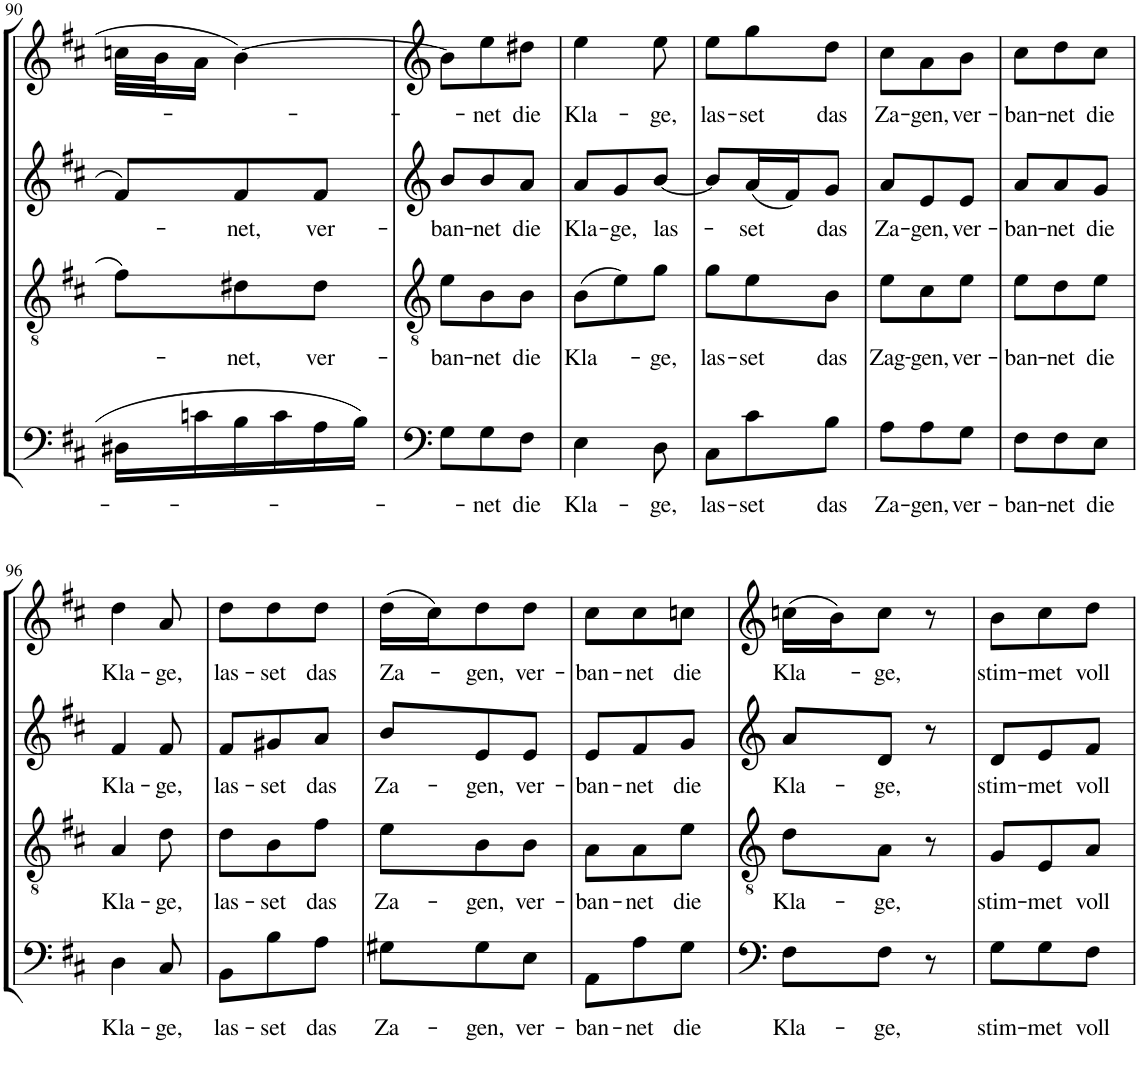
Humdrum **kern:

**kern	**text	**kern	**text	**kern	**text	**kern	**text
*part4	*part4	*part3	*part3	*part2	*part2	*part1	*part1
*staff4	*staff4	*staff3	*staff3	*staff2	*staff2	*staff1	*staff1
*I"BaÃ	*	*I"Tenor	*	*I"Alt	*	*I"Sopran	*
!!LO:PB:g=z
*clefF4	*	*clefGv2	*	*clefG2	*	*clefG2	*
*k[f#c#]	*	*k[f#c#]	*	*k[f#c#]	*	*k[f#c#]	*
*M3/8	*	*M3/8	*	*M3/8	*	*M3/8	*
=90	=90	=90	=90	=90	=90	=90	=90
16D#X\LL	.	8f#\L	.	8f#/L	.	32ccn\LLL	.
.	.	.	.	.	.	32b\J	.
16cn\	.	.	.	.	.	16a\JJ	.
!	!	!	!LO:LY:b	!	!LO:LY:b	!	!
16B\	.	8d#X\	net,	8f#/	net,	[4b\	.
16c\	.	.	.	.	.	.	.
!	!	!	!LO:LY:b	!	!LO:LY:b	!	!
16A\	.	8d#\J	ver-	8f#/J	ver-	.	.
16B\JJ	.	.	.	.	.	.	.
=91	=91	=91	=91	=91	=91	=91	=91
!	!	!	!LO:LY:b	!	!LO:LY:b	!	!
8G\L	.	8e\L	ban-	8b/L	ban-	8b\L]	.
!	!LO:LY:b	!	!LO:LY:b	!	!LO:LY:b	!	!LO:LY:b
8G\	net	8B\	net	8b/	net	8ee\	net
!	!LO:LY:b	!	!LO:LY:b	!	!LO:LY:b	!	!LO:LY:b
8F#\J	die	8B\J	die	8a/J	die	8dd#X\J	die
=92	=92	=92	=92	=92	=92	=92	=92
!	!LO:LY:b	!	!LO:LY:b	!	!LO:LY:b	!	!LO:LY:b
4E\	Kla-	(8B\L	Kla	8a/L	Kla-	4ee\	Kla-
!	!	!	!	!	!LO:LY:b	!	!
.	.	8e\)	.	8g/	ge,	.	.
!	!LO:LY:b	!	!LO:LY:b	!	!LO:LY:b	!	!LO:LY:b
8D\	ge,	8g\J	ge,	[8b/J	las-	8ee\	ge,
=93	=93	=93	=93	=93	=93	=93	=93
!	!LO:LY:b	!	!LO:LY:b	!	!	!	!LO:LY:b
8C#\L	las-	8g\L	las-	8b/L]	.	8ee\L	las-
!	!LO:LY:b	!	!LO:LY:b	!	!LO:LY:b	!	!LO:LY:b
8c#\	set	8e\	set	(16a/L	set	8gg\	set
.	.	.	.	16f#/J)	.	.	.
!	!LO:LY:b	!	!LO:LY:b	!	!LO:LY:b	!	!LO:LY:b
8B\J	das	8B\J	das	8g/J	das	8dd\J	das
=94	=94	=94	=94	=94	=94	=94	=94
!	!LO:LY:b	!	!LO:LY:b	!	!LO:LY:b	!	!LO:LY:b
8A\L	Za-	8e\L	Zag-	8a/L	Za-	8cc#\L	Za-
!	!LO:LY:b	!	!LO:LY:b	!	!LO:LY:b	!	!LO:LY:b
8A\	gen,	8c#\	gen,	8e/	gen,	8a\	gen,
!	!LO:LY:b	!	!LO:LY:b	!	!LO:LY:b	!	!LO:LY:b
8G\J	ver-	8e\J	ver-	8e/J	ver-	8b\J	ver-
=95	=95	=95	=95	=95	=95	=95	=95
!	!LO:LY:b	!	!LO:LY:b	!	!LO:LY:b	!	!LO:LY:b
8F#\L	ban-	8e\L	ban-	8a/L	ban-	8cc#\L	ban-
!	!LO:LY:b	!	!LO:LY:b	!	!LO:LY:b	!	!LO:LY:b
8F#\	net	8d\	net	8a/	net	8dd\	net
!	!LO:LY:b	!	!LO:LY:b	!	!LO:LY:b	!	!LO:LY:b
8E\J	die	8e\J	die	8g/J	die	8cc#\J	die
!!LO:LB:g=z
=96	=96	=96	=96	=96	=96	=96	=96
!	!LO:LY:b	!	!LO:LY:b	!	!LO:LY:b	!	!LO:LY:b
4D\	Kla-	4A/	Kla-	4f#/	Kla-	4dd\	Kla-
!	!LO:LY:b	!	!LO:LY:b	!	!LO:LY:b	!	!LO:LY:b
8C#/	ge,	8d\	ge,	8f#/	ge,	8a/	ge,
=97	=97	=97	=97	=97	=97	=97	=97
!	!LO:LY:b	!	!LO:LY:b	!	!LO:LY:b	!	!LO:LY:b
8BB\L	las-	8d\L	las-	8f#/L	las-	8dd\L	las-
!	!LO:LY:b	!	!LO:LY:b	!	!LO:LY:b	!	!LO:LY:b
8B\	set	8B\	set	8g#X/	set	8dd\	set
!	!LO:LY:b	!	!LO:LY:b	!	!LO:LY:b	!	!LO:LY:b
8A\J	das	8f#\J	das	8a/J	das	8dd\J	das
=98	=98	=98	=98	=98	=98	=98	=98
!	!LO:LY:b	!	!LO:LY:b	!	!LO:LY:b	!	!LO:LY:b
8G#X\L	Za-	8e\L	Za-	8b/L	Za-	(16dd\LL	Za-
.	.	.	.	.	.	16cc#\J)	.
!	!LO:LY:b	!	!LO:LY:b	!	!LO:LY:b	!	!LO:LY:b
8G#\	gen,	8B\	gen,	8e/	gen,	8dd\	gen,
!	!LO:LY:b	!	!LO:LY:b	!	!LO:LY:b	!	!LO:LY:b
8E\J	ver-	8B\J	ver-	8e/J	ver-	8dd\J	ver-
=99	=99	=99	=99	=99	=99	=99	=99
!	!LO:LY:b	!	!LO:LY:b	!	!LO:LY:b	!	!LO:LY:b
8AA\L	ban-	8A\L	ban-	8e/L	ban-	8cc#\L	ban-
!	!LO:LY:b	!	!LO:LY:b	!	!LO:LY:b	!	!LO:LY:b
8A\	net	8A\	net	8f#/	net	8cc#\	net
!	!LO:LY:b	!	!LO:LY:b	!	!LO:LY:b	!	!LO:LY:b
8G\J	die	8e\J	die	8g/J	die	8ccn\J	die
=100	=100	=100	=100	=100	=100	=100	=100
!	!LO:LY:b	!	!LO:LY:b	!	!LO:LY:b	!	!LO:LY:b
8F#\L	Kla-	8d\L	Kla-	8a/L	Kla-	(16ccn\LL	Kla
.	.	.	.	.	.	16b\J)	.
!	!LO:LY:b	!	!LO:LY:b	!	!LO:LY:b	!	!LO:LY:b
8F#\J	ge,	8A\J	ge,	8d/J	ge,	8cc\J	ge,
8r	.	8r	.	8r	.	8r	.
=101	=101	=101	=101	=101	=101	=101	=101
!	!LO:LY:b	!	!LO:LY:b	!	!LO:LY:b	!	!LO:LY:b
8G\L	stim-	8G/L	stim-	8d/L	stim-	8b\L	stim-
!	!LO:LY:b	!	!LO:LY:b	!	!LO:LY:b	!	!LO:LY:b
8G\	met	8E/	met	8e/	met	8cc#\	met
!	!LO:LY:b	!	!LO:LY:b	!	!LO:LY:b	!	!LO:LY:b
8F#\J	voll	8A/J	voll	8f#/J	voll	8dd\J	voll
=	=	=	=	=	=	=	=
*-	*-	*-	*-	*-	*-	*-	*-
